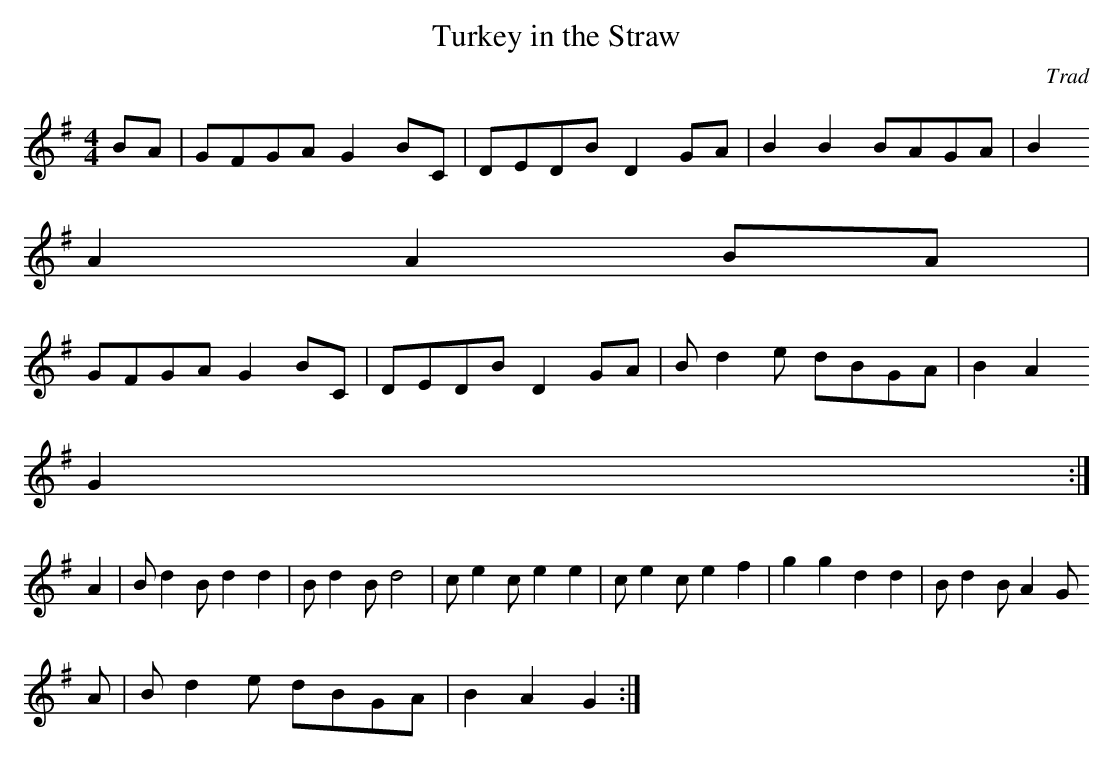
X:1
T:Turkey in the Straw
C:Trad
M:4/4
L:1/4
K:G
B/2A/2| G/2F/2G/2A/2 G B/2C/2| D/2E/2D/2B/2 D G/2A/2| BB  B/2A/2G/2A/2|B
AA B/2A/2|
G/2F/2G/2A/2 G B/2C/2| D/2E/2D/2B/2 D G/2A/2| B/2 d e/2 d/2B/2G/2A/2| BA
 G:|
A| B/2dB/2 dd| B/2dB/2 d2| c/2ec/2 ee| c/2ec/2  ef| gg dd| B/2dB/2  AG/2
A/2| B/2de/2  d/2B/2G/2A/2| BA  G:|
